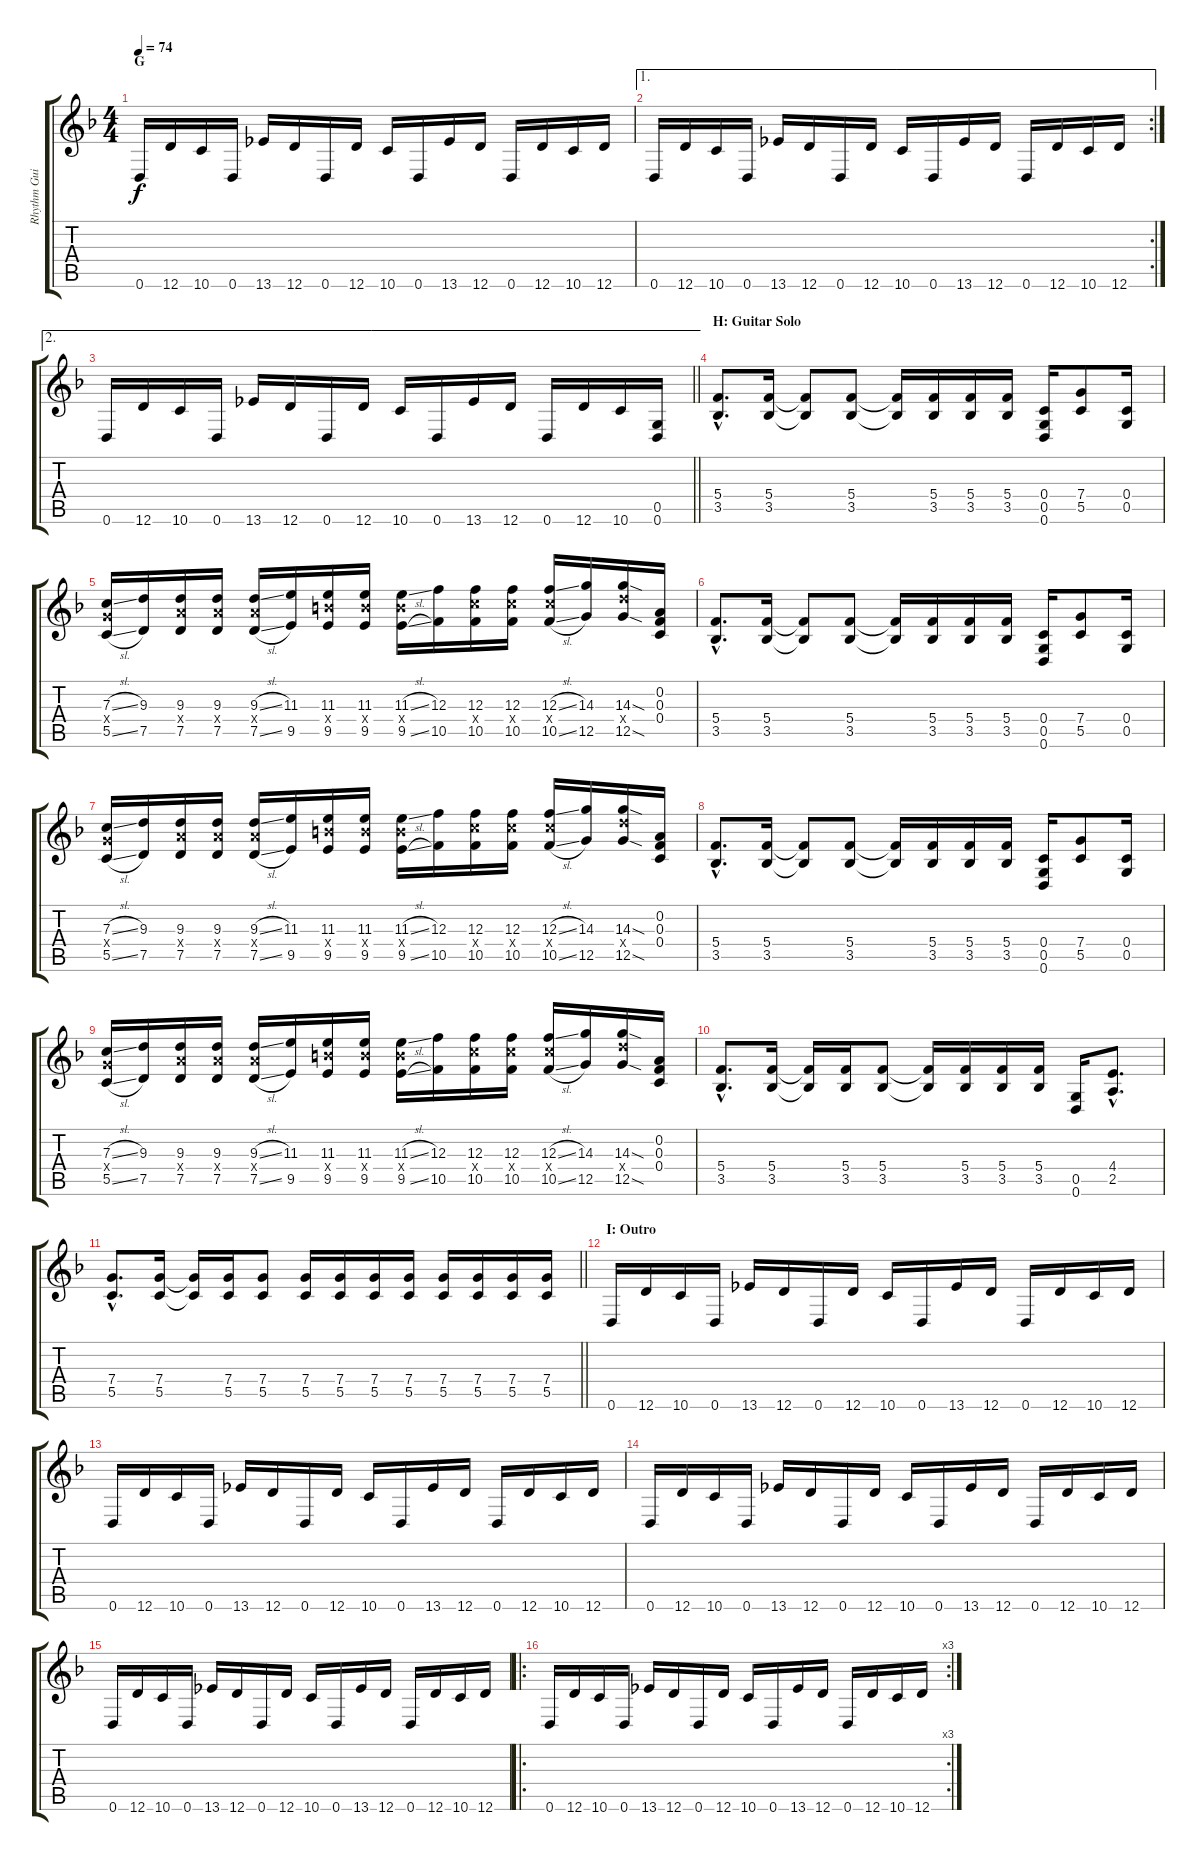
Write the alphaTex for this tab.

\track ("Rhythm Guitar" "Rhythm Gui") {instrument distortionguitar}
\staff {score tabs}
\tuning (D4 A3 F3 C3 G2 D2) {hide}
\ts (4 4)
\section ("" "G")
\tempo 74
\clef g2
\ks dminor
0.6.16{dy f} 12.6.16 10.6.16 0.6.16 13.6.16 12.6.16 0.6.16 12.6.16 10.6.16 0.6.16 13.6.16 12.6.16 0.6.16 12.6.16 10.6.16 12.6.16 |
\ae 1
\rc 2
0.6.16 12.6.16 10.6.16 0.6.16 13.6.16 12.6.16 0.6.16 12.6.16 10.6.16 0.6.16 13.6.16 12.6.16 0.6.16 12.6.16 10.6.16 12.6.16 |
\ae 2
\barLineRight lightlight
0.6.16 12.6.16 10.6.16 0.6.16 13.6.16 12.6.16 0.6.16 12.6.16 10.6.16 0.6.16 13.6.16 12.6.16 0.6.16 12.6.16 10.6.16 (0.5 0.6).16 |
\section ("" "H: Guitar Solo")
(5.4{hac} 3.5{hac}).8{d} (5.4 3.5).16 (5.4{t} 3.5{t}).8 (5.4 3.5).8 (5.4{t} 3.5{t}).16 (5.4 3.5).16 (5.4 3.5).16 (5.4 3.5).16 (0.4 0.5 0.6).16 (7.4 5.5).8 (0.4 0.5).16 |
(7.3{sl} 7.4{x} 5.5{sl}).16 (9.3 7.5).16 (9.3 9.4{x} 7.5).16 (9.3 9.4{x} 7.5).16 (9.3{sl} 9.4{x} 7.5{sl}).16 (11.3 9.5).16 (11.3 11.4{x} 9.5).16 (11.3 11.4{x} 9.5).16 (11.3{sl} 11.4{x} 9.5{sl}).16 (12.3 10.5).16 (12.3 12.4{x} 10.5).16 (12.3 12.4{x} 10.5).16 (12.3{sl} 12.4{x} 10.5{sl}).16 (14.3 12.5).16 (14.3{sod} 14.4{x} 12.5{sod}).16 (0.2 0.3 0.4).16 |
(5.4{hac} 3.5{hac}).8{d} (5.4 3.5).16 (5.4{t} 3.5{t}).8 (5.4 3.5).8 (5.4{t} 3.5{t}).16 (5.4 3.5).16 (5.4 3.5).16 (5.4 3.5).16 (0.4 0.5 0.6).16 (7.4 5.5).8 (0.4 0.5).16 |
(7.3{sl} 7.4{x} 5.5{sl}).16 (9.3 7.5).16 (9.3 9.4{x} 7.5).16 (9.3 9.4{x} 7.5).16 (9.3{sl} 9.4{x} 7.5{sl}).16 (11.3 9.5).16 (11.3 11.4{x} 9.5).16 (11.3 11.4{x} 9.5).16 (11.3{sl} 11.4{x} 9.5{sl}).16 (12.3 10.5).16 (12.3 12.4{x} 10.5).16 (12.3 12.4{x} 10.5).16 (12.3{sl} 12.4{x} 10.5{sl}).16 (14.3 12.5).16 (14.3{sod} 14.4{x} 12.5{sod}).16 (0.2 0.3 0.4).16 |
(5.4{hac} 3.5{hac}).8{d} (5.4 3.5).16 (5.4{t} 3.5{t}).8 (5.4 3.5).8 (5.4{t} 3.5{t}).16 (5.4 3.5).16 (5.4 3.5).16 (5.4 3.5).16 (0.4 0.5 0.6).16 (7.4 5.5).8 (0.4 0.5).16 |
(7.3{sl} 7.4{x} 5.5{sl}).16 (9.3 7.5).16 (9.3 9.4{x} 7.5).16 (9.3 9.4{x} 7.5).16 (9.3{sl} 9.4{x} 7.5{sl}).16 (11.3 9.5).16 (11.3 11.4{x} 9.5).16 (11.3 11.4{x} 9.5).16 (11.3{sl} 11.4{x} 9.5{sl}).16 (12.3 10.5).16 (12.3 12.4{x} 10.5).16 (12.3 12.4{x} 10.5).16 (12.3{sl} 12.4{x} 10.5{sl}).16 (14.3 12.5).16 (14.3{sod} 14.4{x} 12.5{sod}).16 (0.2 0.3 0.4).16 |
(5.4{hac} 3.5{hac}).8{d} (5.4 3.5).16 (5.4{t} 3.5{t}).16 (5.4 3.5).16 (5.4 3.5).8 (5.4{t} 3.5{t}).16 (5.4 3.5).16 (5.4 3.5).16 (5.4 3.5).16 (0.5 0.6).16 (4.4{hac} 2.5{hac}).8{d} |
\barLineRight lightlight
(7.4{hac} 5.5{hac}).8{d} (7.4 5.5).16 (7.4{t} 5.5{t}).16 (7.4 5.5).16 (7.4 5.5).8 (7.4 5.5).16 (7.4 5.5).16 (7.4 5.5).16 (7.4 5.5).16 (7.4 5.5).16 (7.4 5.5).16 (7.4 5.5).16 (7.4 5.5).16 |
\section ("" "I: Outro")
0.6.16 12.6.16 10.6.16 0.6.16 13.6.16 12.6.16 0.6.16 12.6.16 10.6.16 0.6.16 13.6.16 12.6.16 0.6.16 12.6.16 10.6.16 12.6.16 |
0.6.16 12.6.16 10.6.16 0.6.16 13.6.16 12.6.16 0.6.16 12.6.16 10.6.16 0.6.16 13.6.16 12.6.16 0.6.16 12.6.16 10.6.16 12.6.16 |
0.6.16 12.6.16 10.6.16 0.6.16 13.6.16 12.6.16 0.6.16 12.6.16 10.6.16 0.6.16 13.6.16 12.6.16 0.6.16 12.6.16 10.6.16 12.6.16 |
0.6.16 12.6.16 10.6.16 0.6.16 13.6.16 12.6.16 0.6.16 12.6.16 10.6.16 0.6.16 13.6.16 12.6.16 0.6.16 12.6.16 10.6.16 12.6.16 |
\ro
\rc 3
0.6.16 12.6.16 10.6.16 0.6.16 13.6.16 12.6.16 0.6.16 12.6.16 10.6.16 0.6.16 13.6.16 12.6.16 0.6.16 12.6.16 10.6.16 12.6.16
